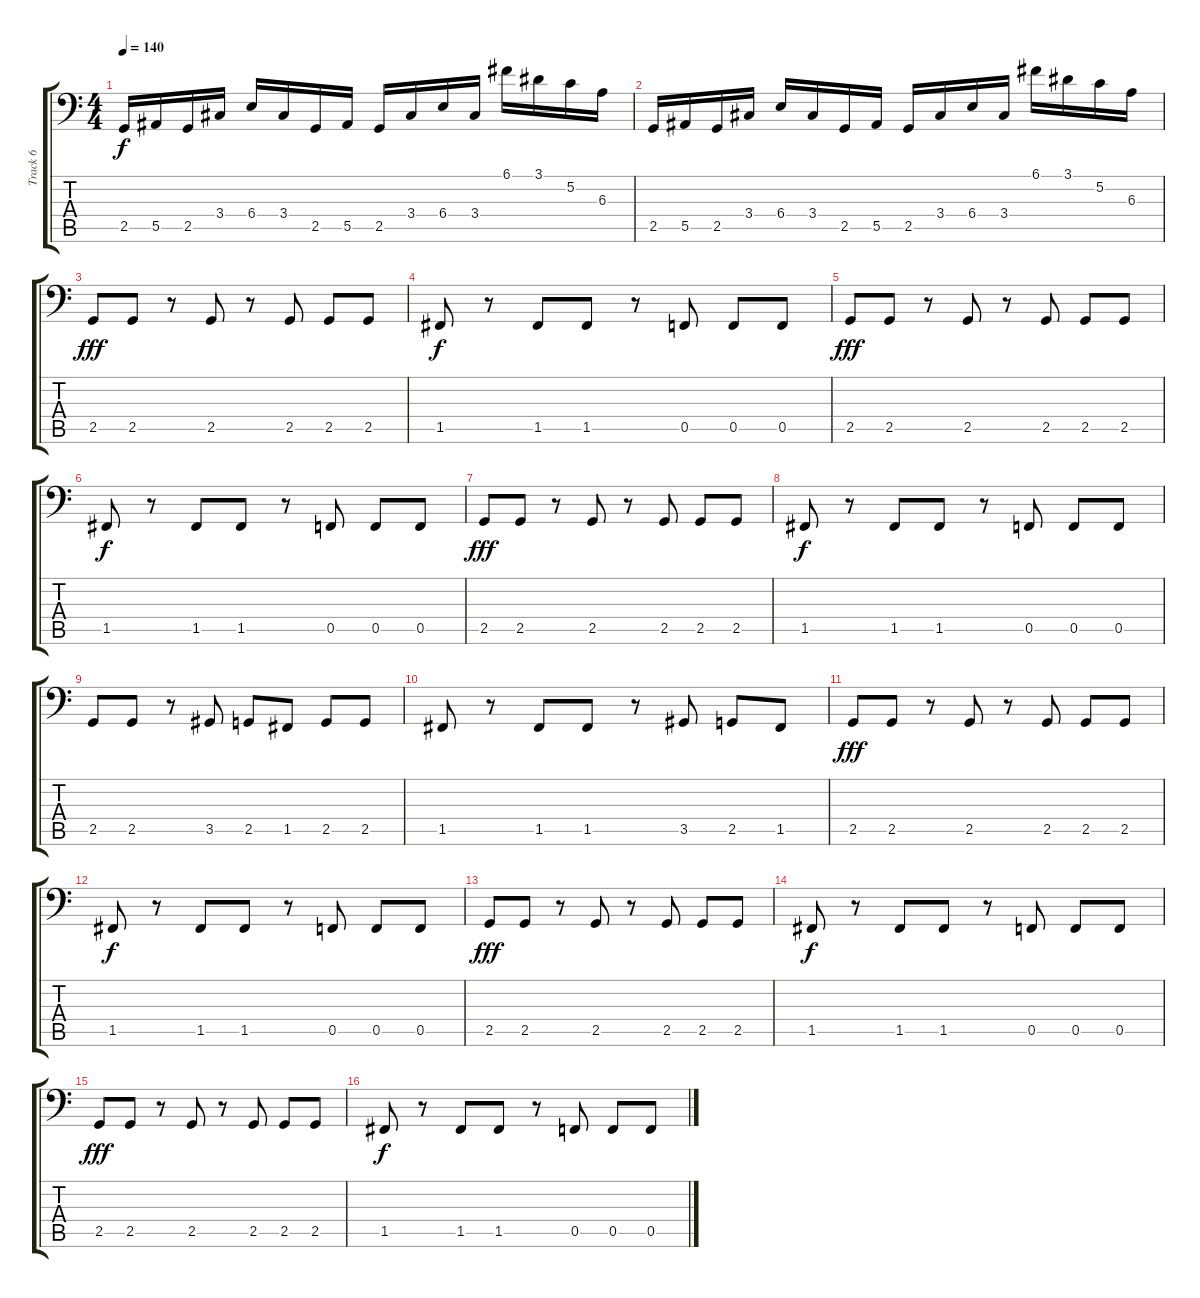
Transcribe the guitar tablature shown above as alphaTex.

\track ("Track 6" "Track 6") {instrument electricbassfinger}
\staff {score tabs}
\tuning (C3 G2 Eb2 Bb1 F1 C1) {hide}
\ts (4 4)
\tempo 140
\clef f4
\ks c
2.5.16{dy f} 5.5.16 2.5.16 3.4.16 6.4.16 3.4.16 2.5.16 5.5.16 2.5.16 3.4.16 6.4.16 3.4.16 6.1.16 3.1.16 5.2.16 6.3.16 |
2.5.16 5.5.16 2.5.16 3.4.16 6.4.16 3.4.16 2.5.16 5.5.16 2.5.16 3.4.16 6.4.16 3.4.16 6.1.16 3.1.16 5.2.16 6.3.16 |
2.5.8{dy fff} 2.5.8 r.8 2.5.8 r.8 2.5.8 2.5.8 2.5.8 |
1.5.8{dy f} r.8 1.5.8 1.5.8 r.8 0.5.8 0.5.8 0.5.8 |
2.5.8{dy fff} 2.5.8 r.8 2.5.8 r.8 2.5.8 2.5.8 2.5.8 |
1.5.8{dy f} r.8 1.5.8 1.5.8 r.8 0.5.8 0.5.8 0.5.8 |
2.5.8{dy fff} 2.5.8 r.8 2.5.8 r.8 2.5.8 2.5.8 2.5.8 |
1.5.8{dy f} r.8 1.5.8 1.5.8 r.8 0.5.8 0.5.8 0.5.8 |
2.5.8 2.5.8 r.8 3.5.8 2.5.8 1.5.8 2.5.8 2.5.8 |
1.5.8 r.8 1.5.8 1.5.8 r.8 3.5.8 2.5.8 1.5.8 |
2.5.8{dy fff} 2.5.8 r.8 2.5.8 r.8 2.5.8 2.5.8 2.5.8 |
1.5.8{dy f} r.8 1.5.8 1.5.8 r.8 0.5.8 0.5.8 0.5.8 |
2.5.8{dy fff} 2.5.8 r.8 2.5.8 r.8 2.5.8 2.5.8 2.5.8 |
1.5.8{dy f} r.8 1.5.8 1.5.8 r.8 0.5.8 0.5.8 0.5.8 |
2.5.8{dy fff} 2.5.8 r.8 2.5.8 r.8 2.5.8 2.5.8 2.5.8 |
1.5.8{dy f} r.8 1.5.8 1.5.8 r.8 0.5.8 0.5.8 0.5.8
